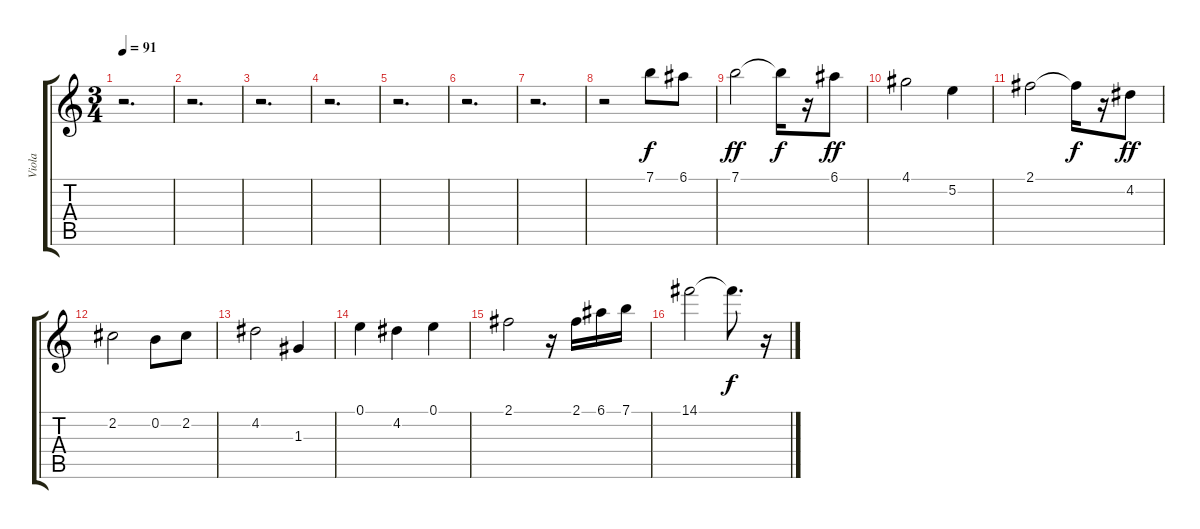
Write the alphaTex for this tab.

\track ("Viola" "Viola") {instrument acousticguitarsteel}
\staff {score tabs}
\tuning (E4 B3 G3 D3 A2 E2) {hide}
\ts (3 4)
\tempo 91
\clef g2
\ks c
r.2{d dy f} |
r.2{d} |
r.2{d} |
r.2{d} |
r.2{d} |
r.2{d} |
r.2{d} |
r.2 7.1.8 6.1.8 |
7.1.2{dy ff} 7.1{t}.16{dy f} r.16 6.1.8{dy ff} |
4.1.2 5.2.4 |
2.1.2 2.1{t}.16{dy f} r.16 4.2.8{dy ff} |
2.2.2 0.2.8 2.2.8 |
4.2.2 1.3.4 |
0.1.4 4.2.4 0.1.4 |
2.1.2 r.16 2.1.16 6.1.16 7.1.16 |
14.1.2 14.1{t}.8{d dy f} r.16
